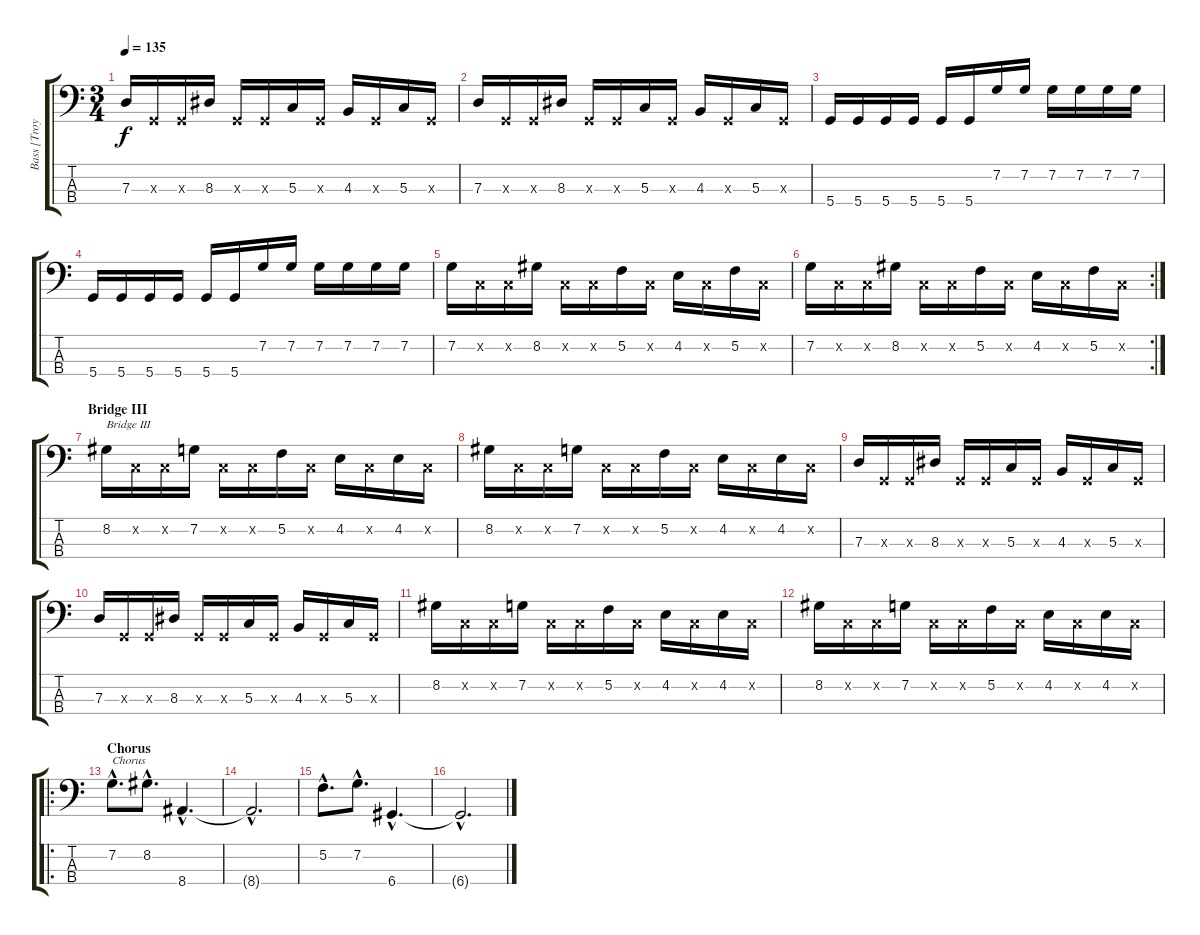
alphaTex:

\track ("Bass [Troy Sanders]" "Bass [Troy") {instrument electricbasspick}
\staff {score tabs}
\tuning (F2 C2 G1 D1) {hide}
\ts (3 4)
\tempo 135
\clef f4
\ks c
7.3.16{dy f} 0.3{x}.16 0.3{x}.16 8.3.16 0.3{x}.16 0.3{x}.16 5.3.16 0.3{x}.16 4.3.16 0.3{x}.16 5.3.16 0.3{x}.16 |
7.3.16 0.3{x}.16 0.3{x}.16 8.3.16 0.3{x}.16 0.3{x}.16 5.3.16 0.3{x}.16 4.3.16 0.3{x}.16 5.3.16 0.3{x}.16 |
5.4.16 5.4.16 5.4.16 5.4.16 5.4.16 5.4.16 7.2.16 7.2.16 7.2.16 7.2.16 7.2.16 7.2.16 |
5.4.16 5.4.16 5.4.16 5.4.16 5.4.16 5.4.16 7.2.16 7.2.16 7.2.16 7.2.16 7.2.16 7.2.16 |
7.2.16 0.2{x}.16 0.2{x}.16 8.2.16 0.2{x}.16 0.2{x}.16 5.2.16 0.2{x}.16 4.2.16 0.2{x}.16 5.2.16 0.2{x}.16 |
\rc 2
7.2.16 0.2{x}.16 0.2{x}.16 8.2.16 0.2{x}.16 0.2{x}.16 5.2.16 0.2{x}.16 4.2.16 0.2{x}.16 5.2.16 0.2{x}.16 |
\section ("" "Bridge III")
8.2.16{txt "Bridge III"} 0.2{x}.16 0.2{x}.16 7.2.16 0.2{x}.16 0.2{x}.16 5.2.16 0.2{x}.16 4.2.16 0.2{x}.16 4.2.16 0.2{x}.16 |
8.2.16 0.2{x}.16 0.2{x}.16 7.2.16 0.2{x}.16 0.2{x}.16 5.2.16 0.2{x}.16 4.2.16 0.2{x}.16 4.2.16 0.2{x}.16 |
7.3.16 0.3{x}.16 0.3{x}.16 8.3.16 0.3{x}.16 0.3{x}.16 5.3.16 0.3{x}.16 4.3.16 0.3{x}.16 5.3.16 0.3{x}.16 |
7.3.16 0.3{x}.16 0.3{x}.16 8.3.16 0.3{x}.16 0.3{x}.16 5.3.16 0.3{x}.16 4.3.16 0.3{x}.16 5.3.16 0.3{x}.16 |
8.2.16 0.2{x}.16 0.2{x}.16 7.2.16 0.2{x}.16 0.2{x}.16 5.2.16 0.2{x}.16 4.2.16 0.2{x}.16 4.2.16 0.2{x}.16 |
8.2.16 0.2{x}.16 0.2{x}.16 7.2.16 0.2{x}.16 0.2{x}.16 5.2.16 0.2{x}.16 4.2.16 0.2{x}.16 4.2.16 0.2{x}.16 |
\ro
\section ("" "Chorus")
7.2{hac}.8{d txt "Chorus"} 8.2{hac}.8{d} 8.4{hac}.4{d} |
8.4{hac t}.2{d} |
5.2{hac}.8{d} 7.2{hac}.8{d} 6.4{hac}.4{d} |
6.4{hac t}.2{d}
